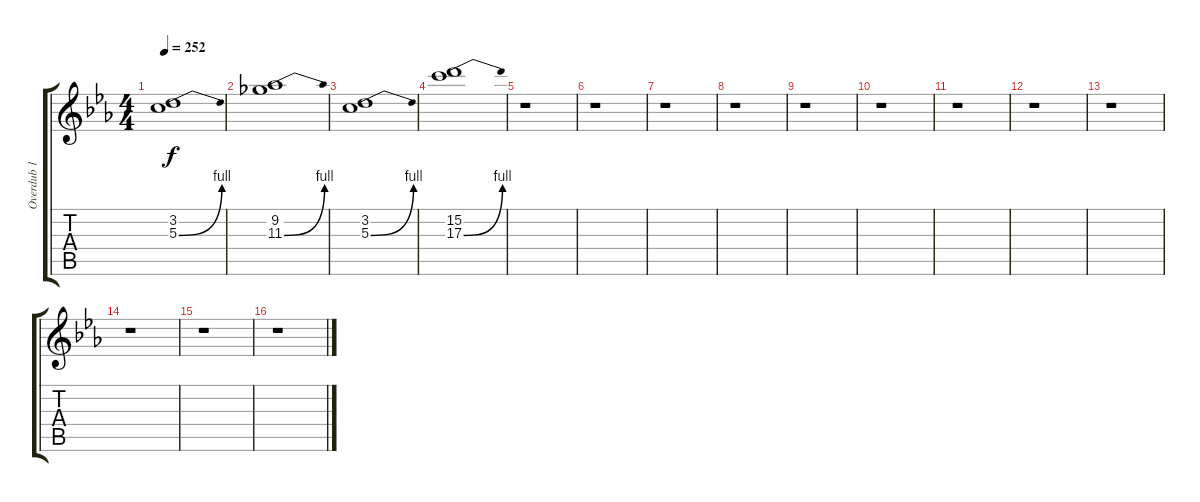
\track ("Overdub 1" "Overdub 1") {instrument distortionguitar}
\staff {score tabs}
\tuning (E4 B3 G3 D3 A2 D2) {hide}
\ts (4 4)
\tempo 252
\clef g2
\ks eb
(3.2 5.3{be (bend 0 0 60 4)}).1{dy f} |
(9.2 11.3{be (bend 0 0 60 4)}).1 |
(3.2 5.3{be (bend 0 0 60 4)}).1 |
(15.2 17.3{be (bend 0 0 60 4)}).1 |
r.1 |
r.1 |
r.1 |
r.1 |
r.1 |
r.1 |
r.1 |
r.1 |
r.1 |
r.1 |
r.1 |
r.1
